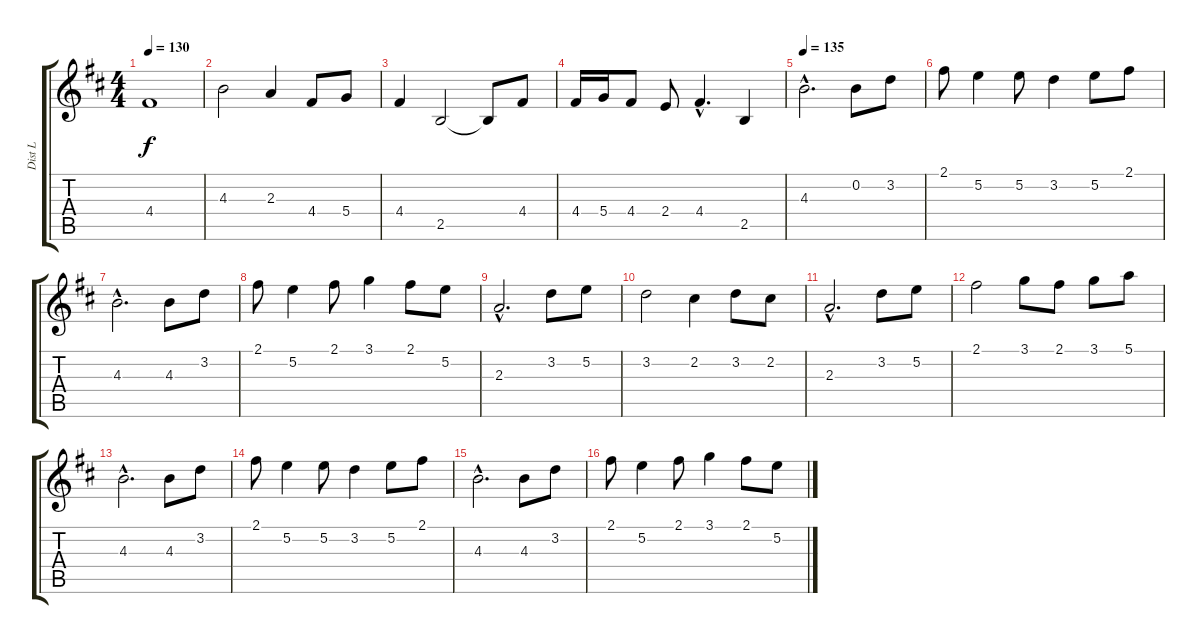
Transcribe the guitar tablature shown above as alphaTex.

\track ("Dist L" "Dist L") {instrument distortionguitar}
\staff {score tabs}
\tuning (E4 B3 G3 D3 A2 E2) {hide}
\ts (4 4)
\tempo 130
\clef g2
\ks d
4.4.1{dy f} |
4.3.2 2.3.4 4.4.8 5.4.8 |
4.4.4 2.5.2 2.5{t}.8 4.4.8 |
4.4.16 5.4.16 4.4.8 2.4.8 4.4{hac}.4{d} 2.5.4 |
\tempo 135
4.3{hac}.2{d} 0.2.8 3.2.8 |
2.1.8 5.2.4 5.2.8 3.2.4 5.2.8 2.1.8 |
4.3{hac}.2{d} 4.3.8 3.2.8 |
2.1.8 5.2.4 2.1.8 3.1.4 2.1.8 5.2.8 |
2.3{hac}.2{d} 3.2.8 5.2.8 |
3.2.2 2.2.4 3.2.8 2.2.8 |
2.3{hac}.2{d} 3.2.8 5.2.8 |
2.1.2 3.1.8 2.1.8 3.1.8 5.1.8 |
4.3{hac}.2{d} 4.3.8 3.2.8 |
2.1.8 5.2.4 5.2.8 3.2.4 5.2.8 2.1.8 |
4.3{hac}.2{d} 4.3.8 3.2.8 |
2.1.8 5.2.4 2.1.8 3.1.4 2.1.8 5.2.8
